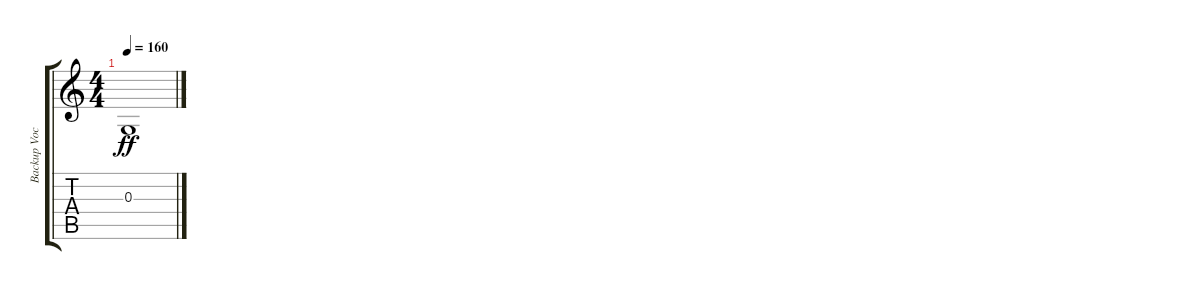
\track ("Backup Vocals" "Backup Voc") {instrument altosax}
\staff {score tabs}
\tuning (E4 B3 G3 D3 A2 E2) {hide}
\ts (4 4)
\tempo 160
\clef g2
\ks c
0.3.1{dy ff}
